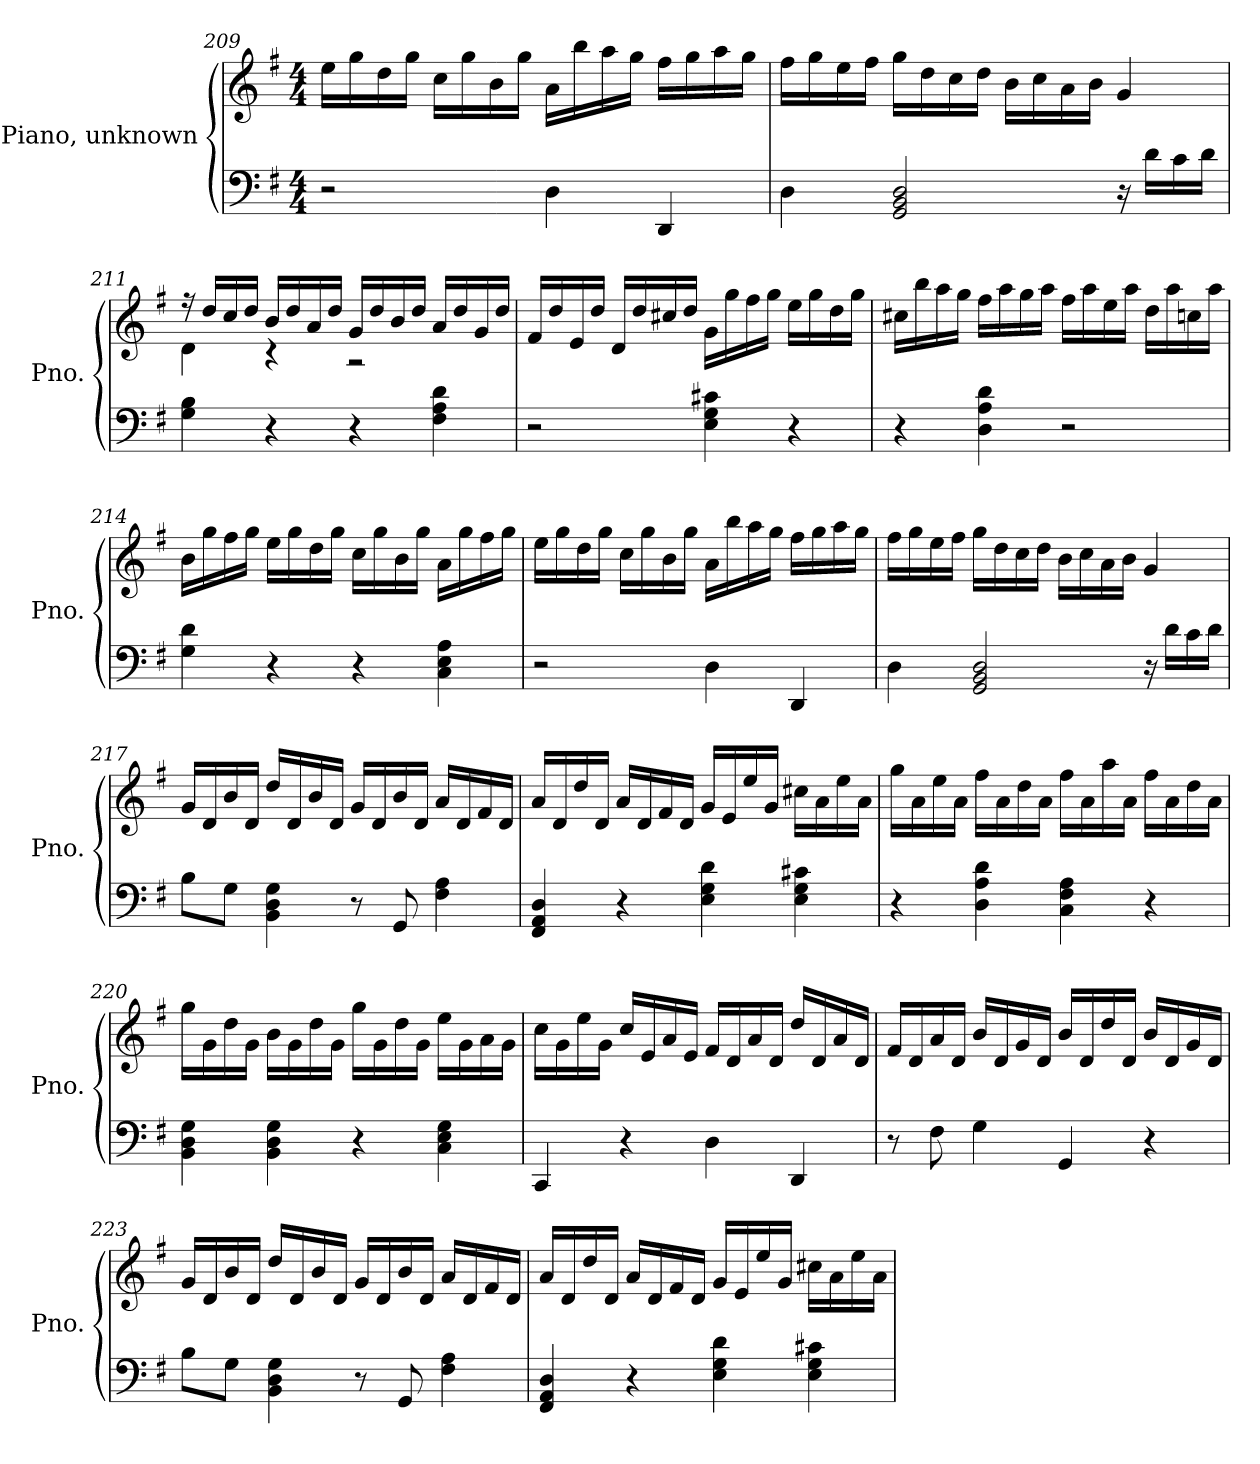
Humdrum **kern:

**kern	**kern
*part1	*part1
*staff2	*staff1
*I"Piano, unknown	*
*I'Pno.	*
*clefF4	*clefG2
*k[f#]	*k[f#]
*M4/4	*M4/4
=209	=209
2r	16ee\LL
.	16gg\
.	16dd\
.	16gg\JJ
.	16cc\LL
.	16gg\
.	16b\
.	16gg\JJ
4D\	16a\LL
.	16bb\
.	16aa\
.	16gg\JJ
4DD/	16ff#\LL
.	16gg\
.	16aa\
.	16gg\JJ
!!LO:LB:g=z
=210	=210
4D\	16ff#\LL
.	16gg\
.	16ee\
.	16ff#\JJ
2GG/ 2BB/ 2D/	16gg\LL
.	16dd\
.	16cc\
.	16dd\JJ
.	16b\LL
.	16cc\
.	16a\
.	16b\JJ
16r	4g/
16d\LL	.
16c\	.
16d\JJ	.
=211	=211
*	*^
4G\ 4B\	16r	4d\
.	16dd/LL	.
.	16cc/	.
.	16dd/JJ	.
4r	16b/LL	4r
.	16dd/	.
.	16a/	.
.	16dd/JJ	.
4r	16g/LL	2r
.	16dd/	.
.	16b/	.
.	16dd/JJ	.
4F#\ 4A\ 4d\	16a/LL	.
.	16dd/	.
.	16g/	.
.	16dd/JJ	.
*	*v	*v
!!LO:PB:g=z
=212	=212
2r	16f#/LL
.	16dd/
.	16e/
.	16dd/JJ
.	16d/LL
.	16dd/
.	16cc#X/
.	16dd/JJ
4E\ 4G\ 4c#X\	16g\LL
.	16gg\
.	16ff#\
.	16gg\JJ
4r	16ee\LL
.	16gg\
.	16dd\
.	16gg\JJ
=213	=213
4r	16cc#X\LL
.	16bb\
.	16aa\
.	16gg\JJ
4D\ 4A\ 4d\	16ff#\LL
.	16aa\
.	16gg\
.	16aa\JJ
2r	16ff#\LL
.	16aa\
.	16ee\
.	16aa\JJ
.	16dd\LL
.	16aa\
.	16ccn\
.	16aa\JJ
!!LO:LB:g=z
=214	=214
4G\ 4d\	16b\LL
.	16gg\
.	16ff#\
.	16gg\JJ
4r	16ee\LL
.	16gg\
.	16dd\
.	16gg\JJ
4r	16cc\LL
.	16gg\
.	16b\
.	16gg\JJ
4C\ 4E\ 4A\	16a\LL
.	16gg\
.	16ff#\
.	16gg\JJ
=215	=215
2r	16ee\LL
.	16gg\
.	16dd\
.	16gg\JJ
.	16cc\LL
.	16gg\
.	16b\
.	16gg\JJ
4D\	16a\LL
.	16bb\
.	16aa\
.	16gg\JJ
4DD/	16ff#\LL
.	16gg\
.	16aa\
.	16gg\JJ
!!LO:LB:g=z
=216	=216
4D\	16ff#\LL
.	16gg\
.	16ee\
.	16ff#\JJ
2GG/ 2BB/ 2D/	16gg\LL
.	16dd\
.	16cc\
.	16dd\JJ
.	16b\LL
.	16cc\
.	16a\
.	16b\JJ
16r	4g/
16d\LL	.
16c\	.
16d\JJ	.
=217	=217
8B\L	16g/LL
.	16d/
8G\J	16b/
.	16d/JJ
4BB\ 4D\ 4G\	16dd/LL
.	16d/
.	16b/
.	16d/JJ
8r	16g/LL
.	16d/
8GG/	16b/
.	16d/JJ
4F#\ 4A\	16a/LL
.	16d/
.	16f#/
.	16d/JJ
!!LO:LB:g=z
=218	=218
4FF#/ 4AA/ 4D/	16a/LL
.	16d/
.	16dd/
.	16d/JJ
4r	16a/LL
.	16d/
.	16f#/
.	16d/JJ
4E\ 4G\ 4d\	16g/LL
.	16e/
.	16ee/
.	16g/JJ
4E\ 4G\ 4c#X\	16cc#X\LL
.	16a\
.	16ee\
.	16a\JJ
=219	=219
4r	16gg\LL
.	16a\
.	16ee\
.	16a\JJ
4D\ 4A\ 4d\	16ff#\LL
.	16a\
.	16dd\
.	16a\JJ
4C\ 4F#\ 4A\	16ff#\LL
.	16a\
.	16aa\
.	16a\JJ
4r	16ff#\LL
.	16a\
.	16dd\
.	16a\JJ
!!LO:LB:g=z
=220	=220
4BB\ 4D\ 4G\	16gg\LL
.	16g\
.	16dd\
.	16g\JJ
4BB\ 4D\ 4G\	16b\LL
.	16g\
.	16dd\
.	16g\JJ
4r	16gg\LL
.	16g\
.	16dd\
.	16g\JJ
4C\ 4E\ 4G\	16ee\LL
.	16g\
.	16a\
.	16g\JJ
=221	=221
4CC/	16cc\LL
.	16g\
.	16ee\
.	16g\JJ
4r	16cc/LL
.	16e/
.	16a/
.	16e/JJ
4D\	16f#/LL
.	16d/
.	16a/
.	16d/JJ
4DD/	16dd/LL
.	16d/
.	16a/
.	16d/JJ
!!LO:LB:g=z
=222	=222
8r	16f#/LL
.	16d/
8F#\	16a/
.	16d/JJ
4G\	16b/LL
.	16d/
.	16g/
.	16d/JJ
4GG/	16b/LL
.	16d/
.	16dd/
.	16d/JJ
4r	16b/LL
.	16d/
.	16g/
.	16d/JJ
=223	=223
8B\L	16g/LL
.	16d/
8G\J	16b/
.	16d/JJ
4BB\ 4D\ 4G\	16dd/LL
.	16d/
.	16b/
.	16d/JJ
8r	16g/LL
.	16d/
8GG/	16b/
.	16d/JJ
4F#\ 4A\	16a/LL
.	16d/
.	16f#/
.	16d/JJ
!!LO:PB:g=z
=224	=224
4FF#/ 4AA/ 4D/	16a/LL
.	16d/
.	16dd/
.	16d/JJ
4r	16a/LL
.	16d/
.	16f#/
.	16d/JJ
4E\ 4G\ 4d\	16g/LL
.	16e/
.	16ee/
.	16g/JJ
4E\ 4G\ 4c#X\	16cc#X\LL
.	16a\
.	16ee\
.	16a\JJ
=	=
*-	*-
